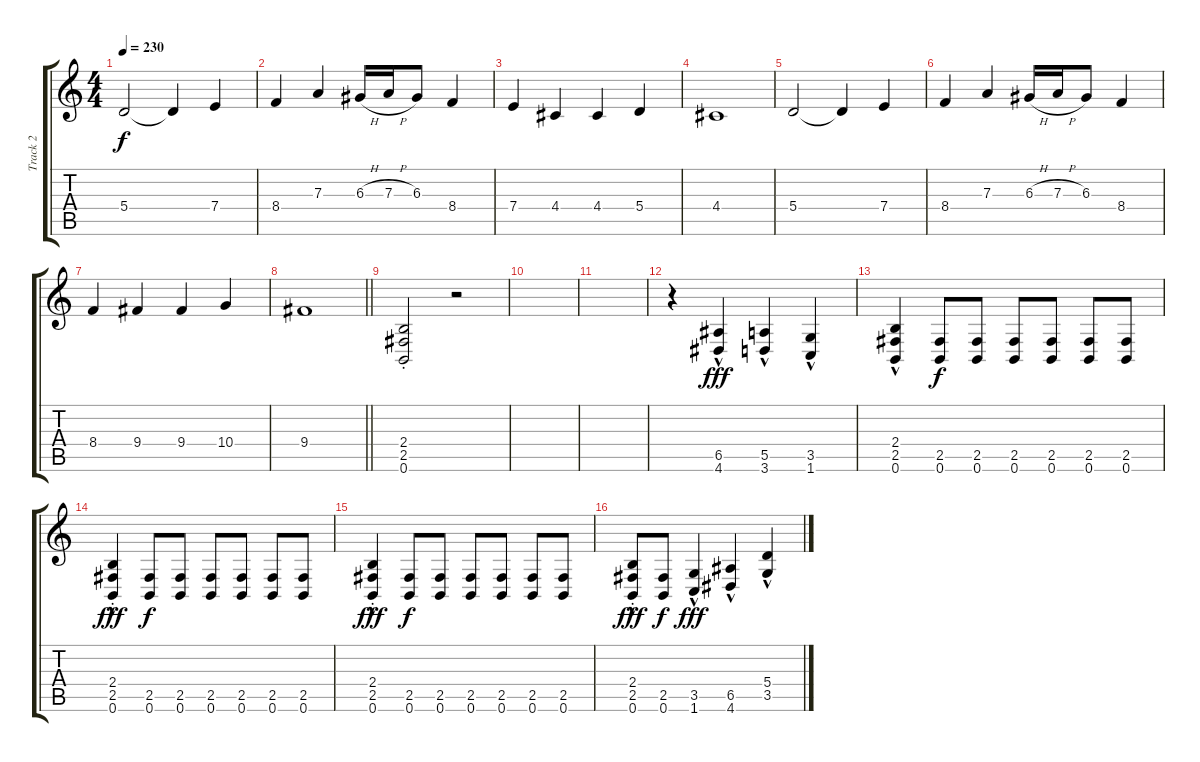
\track ("Track 2" "Track 2") {instrument distortionguitar}
\staff {score tabs}
\tuning (B3 Gb3 D3 A2 E2 B1) {hide}
\ts (4 4)
\tempo 230
\clef g2
\ks c
5.4.2{dy f} 5.4{t}.4 7.4.4 |
8.4.4 7.3.4 6.3{h}.16 7.3{h}.16 6.3.8 8.4.4 |
7.4.4 4.4.4 4.4.4 5.4.4 |
4.4.1 |
5.4.2 5.4{t}.4 7.4.4 |
8.4.4 7.3.4 6.3{h}.16 7.3{h}.16 6.3.8 8.4.4 |
8.4.4 9.4.4 9.4.4 10.4.4 |
\barLineRight lightlight
9.4.1 |
(2.4{st} 2.5{st} 0.6{st}).2 r.2 |
|
|
r.4 (6.5{hac} 4.6{hac}).4{dy fff} (5.5{hac} 3.6{hac}).4 (3.5{hac} 1.6{hac}).4 |
(2.4 2.5{hac} 0.6).4 (2.5 0.6).8{dy f} (2.5 0.6).8 (2.5 0.6).8 (2.5 0.6).8 (2.5 0.6).8 (2.5 0.6).8 |
(2.4{st} 2.5{hac st} 0.6{hac st}).4{dy fff} (2.5 0.6).8{dy f} (2.5 0.6).8 (2.5 0.6).8 (2.5 0.6).8 (2.5 0.6).8 (2.5 0.6).8 |
(2.4{st} 2.5{hac st} 0.6{hac st}).4{dy fff} (2.5 0.6).8{dy f} (2.5 0.6).8 (2.5 0.6).8 (2.5 0.6).8 (2.5 0.6).8 (2.5 0.6).8 |
(2.4{st} 2.5{hac} 0.6{hac}).8{dy fff} (2.5 0.6).8{dy f} (3.5{hac} 1.6{hac}).4{dy fff} (6.5{hac} 4.6{hac}).4 (5.4{hac} 3.5{hac}).4
